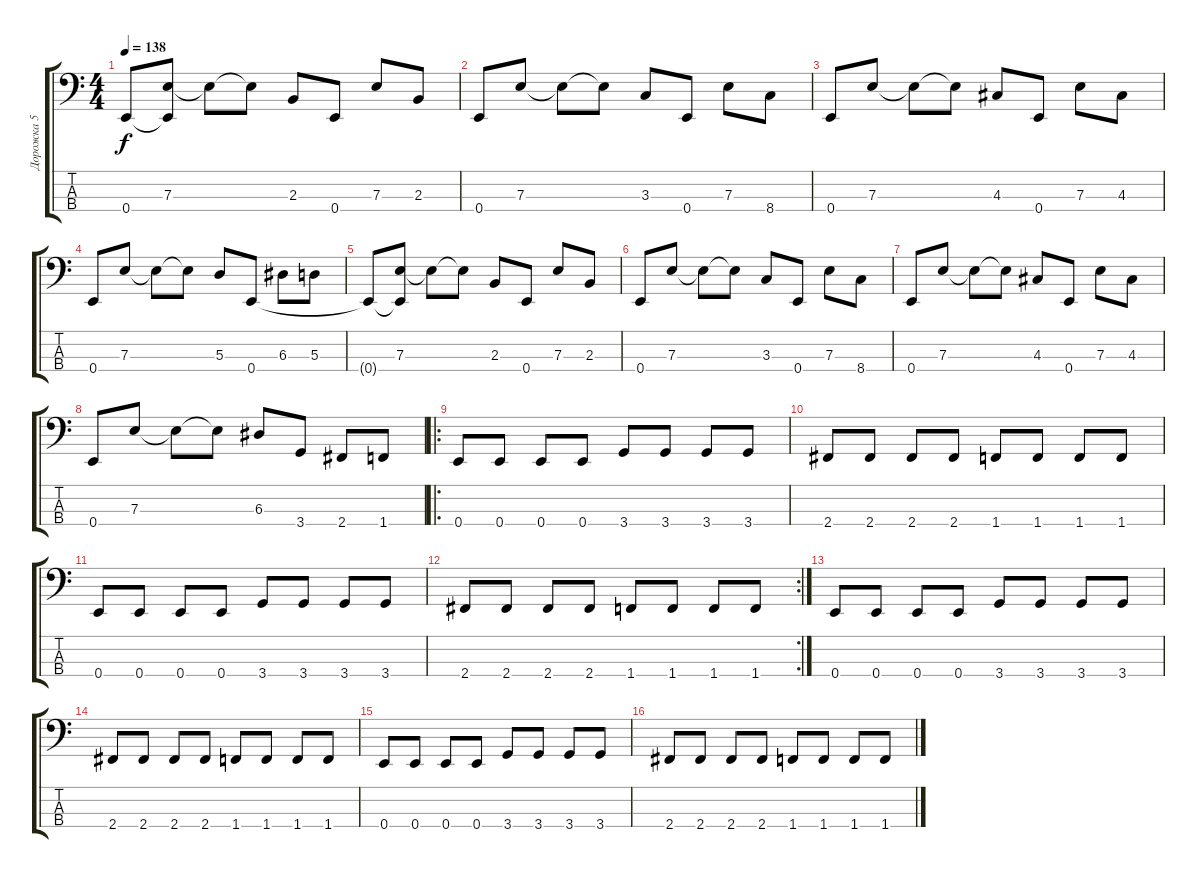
\track ("Дорожка 5" "Дорожка 5") {instrument electricbassfinger}
\staff {score tabs}
\tuning (G2 D2 A1 E1) {hide}
\ts (4 4)
\tempo 138
\clef f4
\ks c
0.4{t}.8{dy f} (7.3 0.4{t}).8 7.3{t}.8 7.3{t}.8 2.3.8 0.4.8 7.3.8 2.3.8 |
0.4.8 7.3.8 7.3{t}.8 7.3{t}.8 3.3.8 0.4.8 7.3.8 8.4.8 |
0.4.8 7.3.8 7.3{t}.8 7.3{t}.8 4.3.8 0.4.8 7.3.8 4.3.8 |
0.4.8 7.3.8 7.3{t}.8 7.3{t}.8 5.3.8 0.4.8 6.3.8 5.3.8 |
0.4{t}.8 (7.3 0.4{t}).8 7.3{t}.8 7.3{t}.8 2.3.8 0.4.8 7.3.8 2.3.8 |
0.4.8 7.3.8 7.3{t}.8 7.3{t}.8 3.3.8 0.4.8 7.3.8 8.4.8 |
0.4.8 7.3.8 7.3{t}.8 7.3{t}.8 4.3.8 0.4.8 7.3.8 4.3.8 |
0.4.8 7.3.8 7.3{t}.8 7.3{t}.8 6.3.8 3.4.8 2.4.8 1.4.8 |
\ro
0.4.8 0.4.8 0.4.8 0.4.8 3.4.8 3.4.8 3.4.8 3.4.8 |
2.4.8 2.4.8 2.4.8 2.4.8 1.4.8 1.4.8 1.4.8 1.4.8 |
0.4.8 0.4.8 0.4.8 0.4.8 3.4.8 3.4.8 3.4.8 3.4.8 |
\rc 2
2.4.8 2.4.8 2.4.8 2.4.8 1.4.8 1.4.8 1.4.8 1.4.8 |
0.4.8 0.4.8 0.4.8 0.4.8 3.4.8 3.4.8 3.4.8 3.4.8 |
2.4.8 2.4.8 2.4.8 2.4.8 1.4.8 1.4.8 1.4.8 1.4.8 |
0.4.8 0.4.8 0.4.8 0.4.8 3.4.8 3.4.8 3.4.8 3.4.8 |
2.4.8 2.4.8 2.4.8 2.4.8 1.4.8 1.4.8 1.4.8 1.4.8
